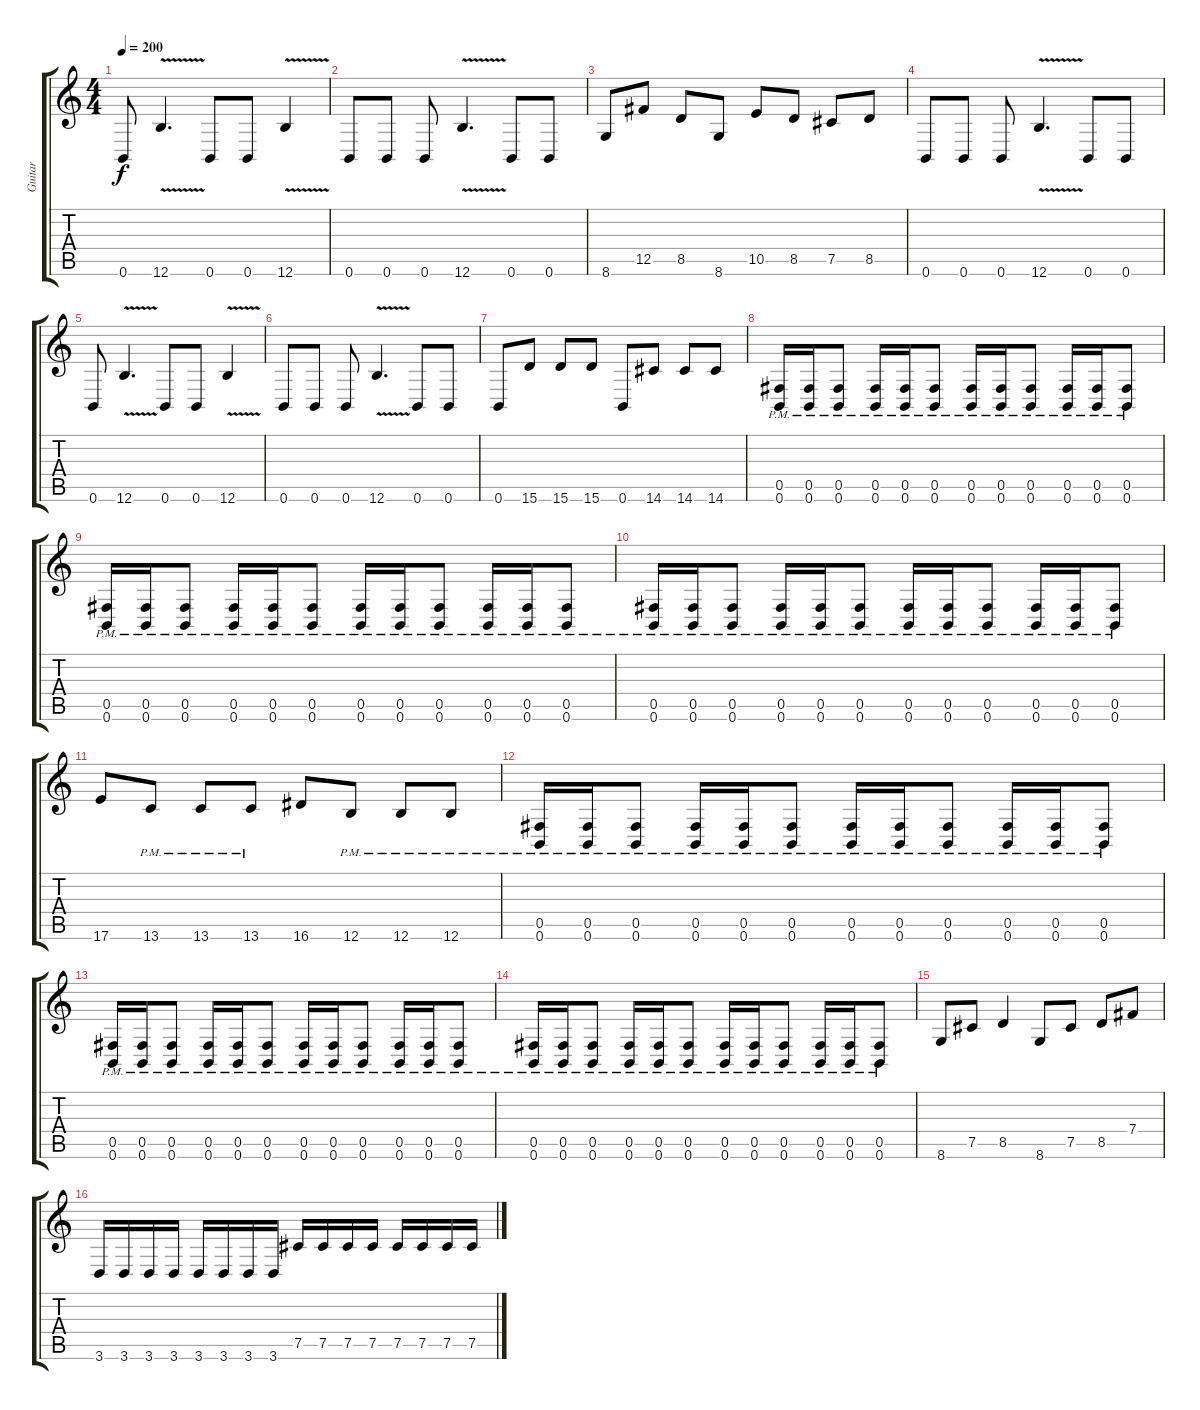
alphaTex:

\track ("Guitar" "Guitar") {instrument distortionguitar}
\staff {score tabs}
\tuning (Db4 Ab3 E3 B2 Gb2 B1) {hide}
\ts (4 4)
\tempo 200
\clef g2
\ks c
0.6.8{dy f} 12.6{v}.4{d} 0.6.8 0.6.8 12.6{v}.4 |
0.6.8 0.6.8 0.6.8 12.6{v}.4{d} 0.6.8 0.6.8 |
8.6.8 12.5.8 8.5.8 8.6.8 10.5.8 8.5.8 7.5.8 8.5.8 |
0.6.8 0.6.8 0.6.8 12.6{v}.4{d} 0.6.8 0.6.8 |
0.6.8 12.6{v}.4{d} 0.6.8 0.6.8 12.6{v}.4 |
0.6.8 0.6.8 0.6.8 12.6{v}.4{d} 0.6.8 0.6.8 |
0.6.8 15.6.8 15.6.8 15.6.8 0.6.8 14.6.8 14.6.8 14.6.8 |
(0.5{pm} 0.6{pm}).16 (0.5{pm} 0.6{pm}).16 (0.5{pm} 0.6{pm}).8 (0.5{pm} 0.6{pm}).16 (0.5{pm} 0.6{pm}).16 (0.5{pm} 0.6{pm}).8 (0.5{pm} 0.6{pm}).16 (0.5{pm} 0.6{pm}).16 (0.5{pm} 0.6{pm}).8 (0.5{pm} 0.6{pm}).16 (0.5{pm} 0.6{pm}).16 (0.5{pm} 0.6{pm}).8 |
(0.5{pm} 0.6{pm}).16 (0.5{pm} 0.6{pm}).16 (0.5{pm} 0.6{pm}).8 (0.5{pm} 0.6{pm}).16 (0.5{pm} 0.6{pm}).16 (0.5{pm} 0.6{pm}).8 (0.5{pm} 0.6{pm}).16 (0.5{pm} 0.6{pm}).16 (0.5{pm} 0.6{pm}).8 (0.5{pm} 0.6{pm}).16 (0.5{pm} 0.6{pm}).16 (0.5{pm} 0.6{pm}).8 |
(0.5{pm} 0.6{pm}).16 (0.5{pm} 0.6{pm}).16 (0.5{pm} 0.6{pm}).8 (0.5{pm} 0.6{pm}).16 (0.5{pm} 0.6{pm}).16 (0.5{pm} 0.6{pm}).8 (0.5{pm} 0.6{pm}).16 (0.5{pm} 0.6{pm}).16 (0.5{pm} 0.6{pm}).8 (0.5{pm} 0.6{pm}).16 (0.5{pm} 0.6{pm}).16 (0.5{pm} 0.6{pm}).8 |
17.6.8 13.6{pm}.8 13.6{pm}.8 13.6{pm}.8 16.6.8 12.6{pm}.8 12.6{pm}.8 12.6{pm}.8 |
(0.5{pm} 0.6{pm}).16 (0.5{pm} 0.6{pm}).16 (0.5{pm} 0.6{pm}).8 (0.5{pm} 0.6{pm}).16 (0.5{pm} 0.6{pm}).16 (0.5{pm} 0.6{pm}).8 (0.5{pm} 0.6{pm}).16 (0.5{pm} 0.6{pm}).16 (0.5{pm} 0.6{pm}).8 (0.5{pm} 0.6{pm}).16 (0.5{pm} 0.6{pm}).16 (0.5{pm} 0.6{pm}).8 |
(0.5{pm} 0.6{pm}).16 (0.5{pm} 0.6{pm}).16 (0.5{pm} 0.6{pm}).8 (0.5{pm} 0.6{pm}).16 (0.5{pm} 0.6{pm}).16 (0.5{pm} 0.6{pm}).8 (0.5{pm} 0.6{pm}).16 (0.5{pm} 0.6{pm}).16 (0.5{pm} 0.6{pm}).8 (0.5{pm} 0.6{pm}).16 (0.5{pm} 0.6{pm}).16 (0.5{pm} 0.6{pm}).8 |
(0.5{pm} 0.6{pm}).16 (0.5{pm} 0.6{pm}).16 (0.5{pm} 0.6{pm}).8 (0.5{pm} 0.6{pm}).16 (0.5{pm} 0.6{pm}).16 (0.5{pm} 0.6{pm}).8 (0.5{pm} 0.6{pm}).16 (0.5{pm} 0.6{pm}).16 (0.5{pm} 0.6{pm}).8 (0.5{pm} 0.6{pm}).16 (0.5{pm} 0.6{pm}).16 (0.5{pm} 0.6{pm}).8 |
8.6.8 7.5.8 8.5.4 8.6.8 7.5.8 8.5.8 7.4.8 |
3.6.16 3.6.16 3.6.16 3.6.16 3.6.16 3.6.16 3.6.16 3.6.16 7.5.16 7.5.16 7.5.16 7.5.16 7.5.16 7.5.16 7.5.16 7.5.16
